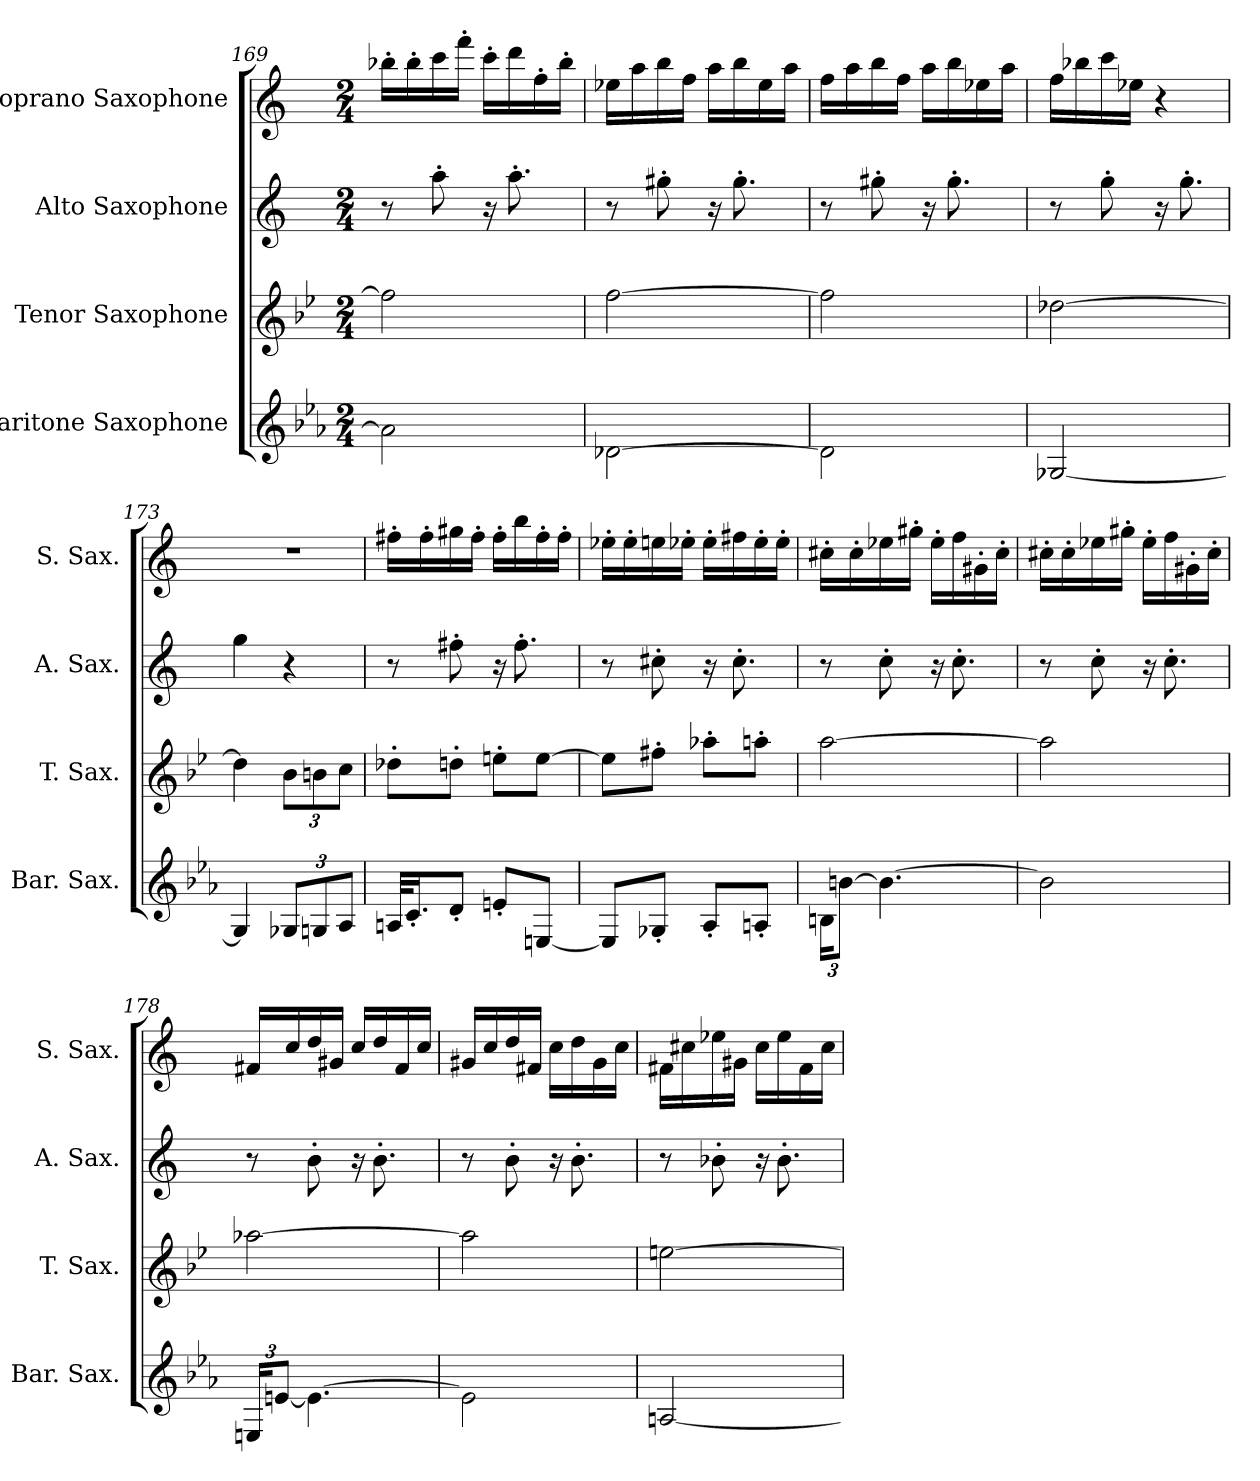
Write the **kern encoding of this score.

**kern	**kern	**kern	**kern
*part4	*part3	*part2	*part1
*staff4	*staff3	*staff2	*staff1
*I"Baritone Saxophone	*I"Tenor Saxophone	*I"Alto Saxophone	*I"Soprano Saxophone
*I'Bar. Sax.	*I'T. Sax.	*I'A. Sax.	*I'S. Sax.
*clefG2	*clefG2	*clefG2	*clefG2
*ITrd12c21	*ITrd8c14	*ITrd5c9	*ITrd1c2
*k[b-e-a-]	*k[b-e-]	*k[b-e-a-]	*k[b-e-]
*M2/4	*M2/4	*M2/4	*M2/4
=169	=169	=169	=169
2A-\]	2f#\]	8r	16aa-X'\LL
.	.	.	16aa-'\
.	.	8cc'\	16bb-\
.	.	.	16eee-'\JJ
.	.	16r	16bb-'\LL
.	.	8.cc'\	16ccc\
.	.	.	16ee-'\
.	.	.	16aa-'\JJ
!!LO:LB:g=z
=170	=170	=170	=170
[2D-X\	[2f\	8r	16dd-X\LL
.	.	.	16gg\
.	.	8bn'\	16aa\
.	.	.	16ee-\JJ
.	.	16r	16gg\LL
.	.	8.b'\	16aa\
.	.	.	16dd-\
.	.	.	16gg\JJ
=171	=171	=171	=171
2D-\]	2f\]	8r	16ee-\LL
.	.	.	16gg\
.	.	8bn'\	16aa\
.	.	.	16ee-\JJ
.	.	16r	16gg\LL
.	.	8.b'\	16aa\
.	.	.	16dd-X\
.	.	.	16gg\JJ
=172	=172	=172	=172
[2GG-X/	[2d-X\	8r	16ee-\LL
.	.	.	16aa-X\
.	.	8b-'\	16bb-\
.	.	.	16dd-X\JJ
.	.	16r	4r
.	.	8.b-'\	.
=173	=173	=173	=173
4GG-/]	4d-\]	4b-\	2r
*Xbrackettup	*Xbrackettup	*	*
12GG-X/L	12B-\L	4r	.
12GGn/	12Bn\	.	.
12AA-/J	12c\J	.	.
=174	=174	=174	=174
32AAn/KLL	8d-X'\L	8r	16een'\LL
16.C'/J	.	.	.
.	.	.	16ee'\
8D'/J	8dn'\J	8an'\	16ff#X\
.	.	.	16ee'\JJ
8En'/L	8en'\L	16r	16ee'\LL
.	.	8.a'\	16aa\
[8EEn/J	[8e\J	.	16ee'\
.	.	.	16ee'\JJ
!!LO:LB:g=z
=175	=175	=175	=175
8EE/L]	8e\L]	8r	16dd-X'\LL
.	.	.	16dd-'\
8GG-X'/J	8f#X'\J	8en'\	16ddn\
.	.	.	16dd-X'\JJ
8AA-'/L	8a-X'\L	16r	16dd-'\LL
.	.	8.e'\	16een\
8AAn'/J	8an'\J	.	16dd-'\
.	.	.	16dd-'\JJ
=176	=176	=176	=176
24BBn\KL	[2a\	8r	16bn'\LL
[12Bn\J	.	.	.
.	.	.	16b'\
4.B\_	.	8e-'\	16dd-X\
.	.	.	16ff#X'\JJ
.	.	16r	16dd-'\LL
.	.	8.e-'\	16ee-\
.	.	.	16f#X'\
.	.	.	16b'\JJ
=177	=177	=177	=177
2B\]	2a\]	8r	16bn'\LL
.	.	.	16b'\
.	.	8e-'\	16dd-X\
.	.	.	16ff#X'\JJ
.	.	16r	16dd-'\LL
.	.	8.e-'\	16ee-\
.	.	.	16f#X'\
.	.	.	16b'\JJ
=178	=178	=178	=178
24EEn/KL	[2a-X\	8r	16en/LL
[12En/J	.	.	.
.	.	.	16b-/
4.E\_	.	8d'\	16cc/
.	.	.	16f#X/JJ
.	.	16r	16b-/LL
.	.	8.d'\	16cc/
.	.	.	16e/
.	.	.	16b-/JJ
!!LO:PB:g=z
=179	=179	=179	=179
2E\]	2a-\]	8r	16f#X/LL
.	.	.	16b-/
.	.	8d'\	16cc/
.	.	.	16en/JJ
.	.	16r	16b-\LL
.	.	8.d'\	16cc\
.	.	.	16f#\
.	.	.	16b-\JJ
=180	=180	=180	=180
[2AAn/	[2en\	8r	16en\LL
.	.	.	16bn\
.	.	8d-X'\	16dd-X\
.	.	.	16f#X\JJ
.	.	16r	16b\LL
.	.	8.d-'\	16dd-\
.	.	.	16e\
.	.	.	16b\JJ
=	=	=	=
*-	*-	*-	*-
